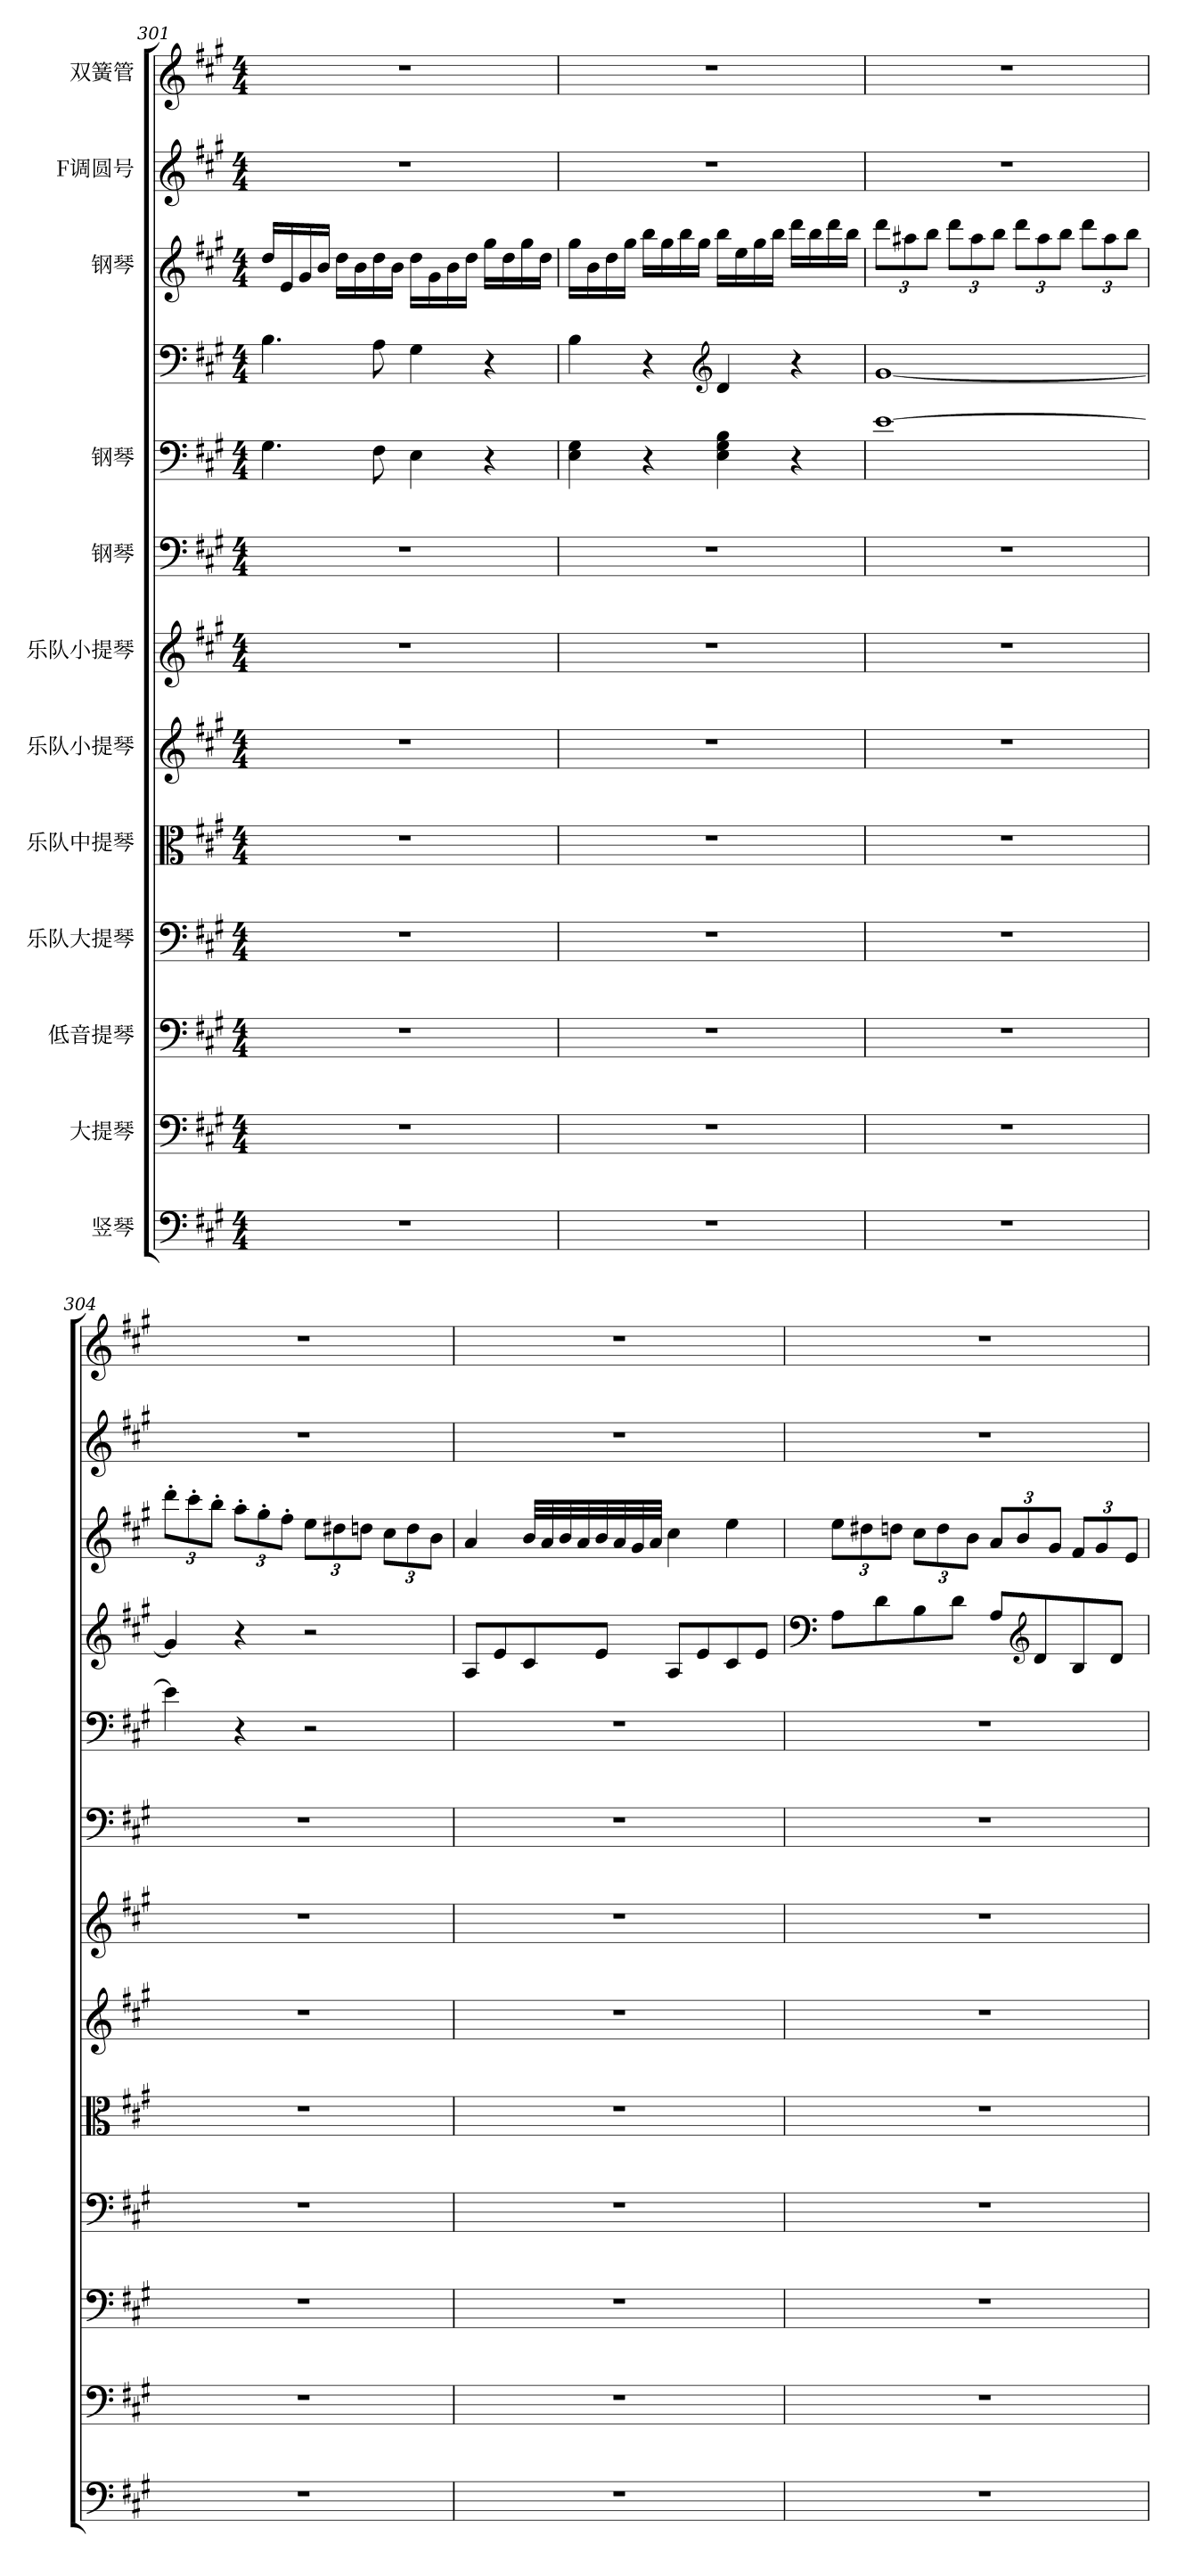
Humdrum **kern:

**kern	**kern	**kern	**kern	**kern	**kern	**kern	**kern	**kern	**kern	**kern	**kern	**kern
*part12	*part11	*part10	*part9	*part8	*part7	*part6	*part5	*part4	*part4	*part3	*part2	*part1
*staff13	*staff12	*staff11	*staff10	*staff9	*staff8	*staff7	*staff6	*staff5	*staff4	*staff3	*staff2	*staff1
*I"竖琴	*I"大提琴	*I"低音提琴	*I"乐队大提琴	*I"乐队中提琴	*I"乐队小提琴	*I"乐队小提琴	*I"钢琴	*I"钢琴	*	*I"钢琴	*I"F调圆号	*I"双簧管
!!LO:PB:g=z
*clefF4	*clefF4	*clefF4	*clefF4	*clefC3	*clefG2	*clefG2	*clefF4	*clefF4	*clefF4	*clefG2	*clefG2	*clefG2
*	*	*ITrd7c12	*	*	*	*	*	*	*	*	*ITrd4c7	*
*k[f#c#g#]	*k[f#c#g#]	*k[f#c#g#]	*k[f#c#g#]	*k[f#c#g#]	*k[f#c#g#]	*k[f#c#g#]	*k[f#c#g#]	*k[f#c#g#]	*k[f#c#g#]	*k[f#c#g#]	*k[f#c#]	*k[f#c#g#]
*M4/4	*M4/4	*M4/4	*M4/4	*M4/4	*M4/4	*M4/4	*M4/4	*M4/4	*M4/4	*M4/4	*M4/4	*M4/4
=301	=301	=301	=301	=301	=301	=301	=301	=301	=301	=301	=301	=301
1r	1r	1r	1r	1r	1r	1r	1r	4.G#\	4.B\	16dd/LL	1r	1r
.	.	.	.	.	.	.	.	.	.	16e/	.	.
.	.	.	.	.	.	.	.	.	.	16g#/	.	.
.	.	.	.	.	.	.	.	.	.	16b/JJ	.	.
.	.	.	.	.	.	.	.	.	.	16dd\LL	.	.
.	.	.	.	.	.	.	.	.	.	16b\	.	.
.	.	.	.	.	.	.	.	8F#\	8A\	16dd\	.	.
.	.	.	.	.	.	.	.	.	.	16b\JJ	.	.
.	.	.	.	.	.	.	.	4E\	4G#\	16dd\LL	.	.
.	.	.	.	.	.	.	.	.	.	16g#\	.	.
.	.	.	.	.	.	.	.	.	.	16b\	.	.
.	.	.	.	.	.	.	.	.	.	16dd\JJ	.	.
.	.	.	.	.	.	.	.	4r	4r	16gg#\LL	.	.
.	.	.	.	.	.	.	.	.	.	16dd\	.	.
.	.	.	.	.	.	.	.	.	.	16gg#\	.	.
.	.	.	.	.	.	.	.	.	.	16dd\JJ	.	.
=302	=302	=302	=302	=302	=302	=302	=302	=302	=302	=302	=302	=302
1r	1r	1r	1r	1r	1r	1r	1r	4E\ 4G#\	4B\	16gg#\LL	1r	1r
.	.	.	.	.	.	.	.	.	.	16b\	.	.
.	.	.	.	.	.	.	.	.	.	16dd\	.	.
.	.	.	.	.	.	.	.	.	.	16gg#\JJ	.	.
.	.	.	.	.	.	.	.	4r	4r	16bb\LL	.	.
.	.	.	.	.	.	.	.	.	.	16gg#\	.	.
.	.	.	.	.	.	.	.	.	.	16bb\	.	.
.	.	.	.	.	.	.	.	.	.	16gg#\JJ	.	.
*	*	*	*	*	*	*	*	*	*clefG2	*	*	*
.	.	.	.	.	.	.	.	4E\ 4G#\ 4B\	4d/	16bb\LL	.	.
.	.	.	.	.	.	.	.	.	.	16ee\	.	.
.	.	.	.	.	.	.	.	.	.	16gg#\	.	.
.	.	.	.	.	.	.	.	.	.	16bb\JJ	.	.
.	.	.	.	.	.	.	.	4r	4r	16ddd\LL	.	.
.	.	.	.	.	.	.	.	.	.	16bb\	.	.
.	.	.	.	.	.	.	.	.	.	16ddd\	.	.
.	.	.	.	.	.	.	.	.	.	16bb\JJ	.	.
!!LO:PB:g=z
=303	=303	=303	=303	=303	=303	=303	=303	=303	=303	=303	=303	=303
*	*	*	*	*	*	*	*	*	*	*Xbrackettup	*	*
*	*	*	*	*	*	*	*	*	*	*	*	*MM126
1r	1r	1r	1r	1r	1r	1r	1r	[1e	[1g#	12ddd\L	1r	1r
.	.	.	.	.	.	.	.	.	.	12aa#X\	.	.
.	.	.	.	.	.	.	.	.	.	12bb\J	.	.
.	.	.	.	.	.	.	.	.	.	12ddd\L	.	.
.	.	.	.	.	.	.	.	.	.	12aa#\	.	.
.	.	.	.	.	.	.	.	.	.	12bb\J	.	.
.	.	.	.	.	.	.	.	.	.	12ddd\L	.	.
.	.	.	.	.	.	.	.	.	.	12aa#\	.	.
.	.	.	.	.	.	.	.	.	.	12bb\J	.	.
.	.	.	.	.	.	.	.	.	.	12ddd\L	.	.
.	.	.	.	.	.	.	.	.	.	12aa#\	.	.
.	.	.	.	.	.	.	.	.	.	12bb\J	.	.
=304	=304	=304	=304	=304	=304	=304	=304	=304	=304	=304	=304	=304
1r	1r	1r	1r	1r	1r	1r	1r	4e\]	4g#/]	12ddd'\L	1r	1r
.	.	.	.	.	.	.	.	.	.	12ccc#'\	.	.
.	.	.	.	.	.	.	.	.	.	12bb'\J	.	.
.	.	.	.	.	.	.	.	4r	4r	12aa'\L	.	.
.	.	.	.	.	.	.	.	.	.	12gg#'\	.	.
.	.	.	.	.	.	.	.	.	.	12ff#'\J	.	.
.	.	.	.	.	.	.	.	2r	2r	12ee\L	.	.
.	.	.	.	.	.	.	.	.	.	12dd#X\	.	.
.	.	.	.	.	.	.	.	.	.	12ddn\J	.	.
.	.	.	.	.	.	.	.	.	.	12cc#\L	.	.
.	.	.	.	.	.	.	.	.	.	12dd\	.	.
.	.	.	.	.	.	.	.	.	.	12b\J	.	.
!!LO:PB:g=z
=305	=305	=305	=305	=305	=305	=305	=305	=305	=305	=305	=305	=305
*	*	*	*	*	*	*	*	*	*	*	*	*MM126
1r	1r	1r	1r	1r	1r	1r	1r	1r	8A/L	4a/	1r	1r
.	.	.	.	.	.	.	.	.	8e/	.	.	.
.	.	.	.	.	.	.	.	.	8c#/	32b/LLL	.	.
.	.	.	.	.	.	.	.	.	.	32a/	.	.
.	.	.	.	.	.	.	.	.	.	32b/	.	.
.	.	.	.	.	.	.	.	.	.	32a/	.	.
.	.	.	.	.	.	.	.	.	8e/J	32b/	.	.
.	.	.	.	.	.	.	.	.	.	32a/	.	.
.	.	.	.	.	.	.	.	.	.	32g#/	.	.
.	.	.	.	.	.	.	.	.	.	32a/JJJ	.	.
.	.	.	.	.	.	.	.	.	8A/L	4cc#\	.	.
.	.	.	.	.	.	.	.	.	8e/	.	.	.
.	.	.	.	.	.	.	.	.	8c#/	4ee\	.	.
.	.	.	.	.	.	.	.	.	8e/J	.	.	.
=306	=306	=306	=306	=306	=306	=306	=306	=306	=306	=306	=306	=306
*	*	*	*	*	*	*	*	*	*clefF4	*	*	*
1r	1r	1r	1r	1r	1r	1r	1r	1r	8A\L	12ee\L	1r	1r
.	.	.	.	.	.	.	.	.	.	12dd#X\	.	.
.	.	.	.	.	.	.	.	.	8d\	.	.	.
.	.	.	.	.	.	.	.	.	.	12ddn\J	.	.
.	.	.	.	.	.	.	.	.	8B\	12cc#\L	.	.
.	.	.	.	.	.	.	.	.	.	12dd\	.	.
.	.	.	.	.	.	.	.	.	8d\J	.	.	.
.	.	.	.	.	.	.	.	.	.	12b\J	.	.
.	.	.	.	.	.	.	.	.	8A/L	12a/L	.	.
.	.	.	.	.	.	.	.	.	.	12b/	.	.
*	*	*	*	*	*	*	*	*	*clefG2	*	*	*
.	.	.	.	.	.	.	.	.	8d/	.	.	.
.	.	.	.	.	.	.	.	.	.	12g#/J	.	.
.	.	.	.	.	.	.	.	.	8B/	12f#/L	.	.
.	.	.	.	.	.	.	.	.	.	12g#/	.	.
.	.	.	.	.	.	.	.	.	8d/J	.	.	.
.	.	.	.	.	.	.	.	.	.	12e/J	.	.
=	=	=	=	=	=	=	=	=	=	=	=	=
*-	*-	*-	*-	*-	*-	*-	*-	*-	*-	*-	*-	*-
